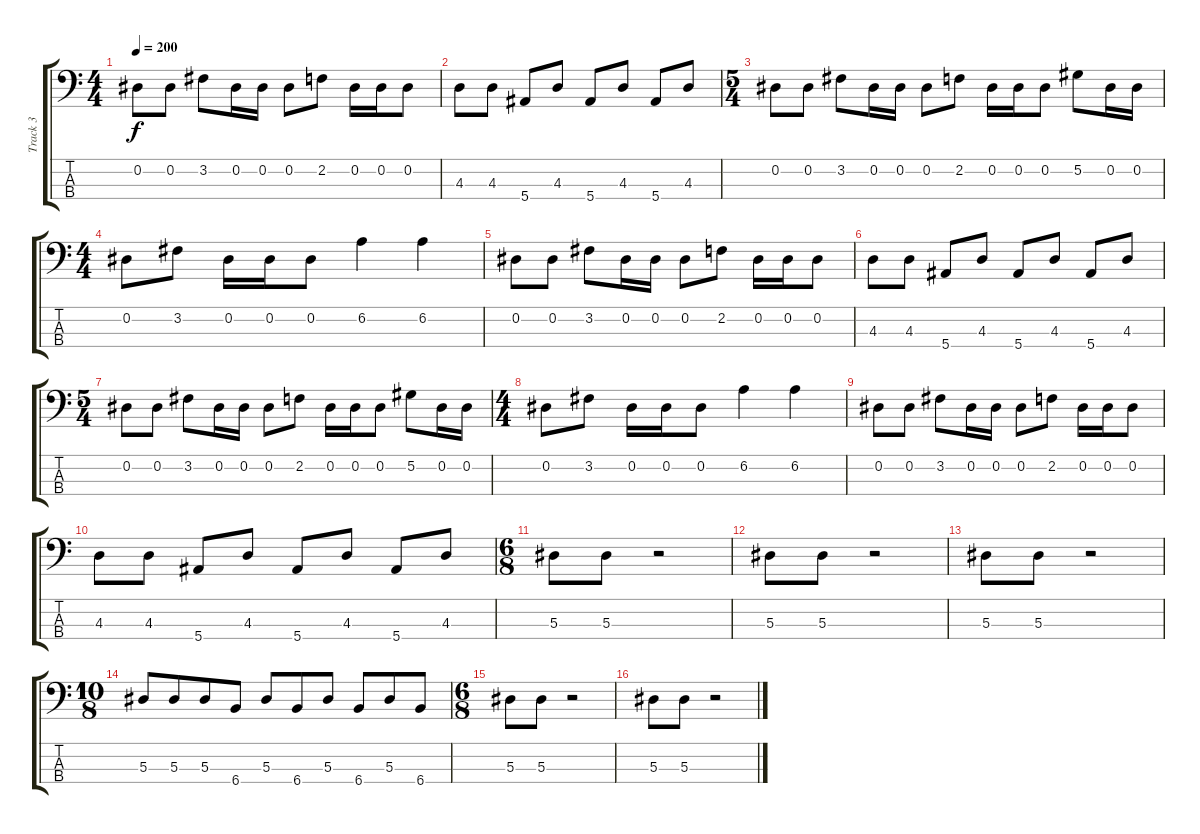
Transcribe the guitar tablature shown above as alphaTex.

\track ("Track 3" "Track 3") {instrument electricbassfinger}
\staff {score tabs}
\tuning (Ab2 Eb2 Bb1 F1) {hide}
\ts (4 4)
\tempo 200
\clef f4
\ks c
0.2.8{dy f} 0.2.8 3.2.8 0.2.16 0.2.16 0.2.8 2.2.8 0.2.16 0.2.16 0.2.8 |
4.3.8 4.3.8 5.4.8 4.3.8 5.4.8 4.3.8 5.4.8 4.3.8 |
\ts (5 4)
0.2.8 0.2.8 3.2.8 0.2.16 0.2.16 0.2.8 2.2.8 0.2.16 0.2.16 0.2.8 5.2.8 0.2.16 0.2.16 |
\ts (4 4)
0.2.8 3.2.8 0.2.16 0.2.16 0.2.8 6.2.4 6.2.4 |
0.2.8 0.2.8 3.2.8 0.2.16 0.2.16 0.2.8 2.2.8 0.2.16 0.2.16 0.2.8 |
4.3.8 4.3.8 5.4.8 4.3.8 5.4.8 4.3.8 5.4.8 4.3.8 |
\ts (5 4)
0.2.8 0.2.8 3.2.8 0.2.16 0.2.16 0.2.8 2.2.8 0.2.16 0.2.16 0.2.8 5.2.8 0.2.16 0.2.16 |
\ts (4 4)
0.2.8 3.2.8 0.2.16 0.2.16 0.2.8 6.2.4 6.2.4 |
0.2.8 0.2.8 3.2.8 0.2.16 0.2.16 0.2.8 2.2.8 0.2.16 0.2.16 0.2.8 |
4.3.8 4.3.8 5.4.8 4.3.8 5.4.8 4.3.8 5.4.8 4.3.8 |
\ts (6 8)
5.3.8 5.3.8 r.2 |
5.3.8 5.3.8 r.2 |
5.3.8 5.3.8 r.2 |
\ts (10 8)
5.3.8 5.3.8 5.3.8 6.4.8 5.3.8 6.4.8 5.3.8 6.4.8 5.3.8 6.4.8 |
\ts (6 8)
5.3.8 5.3.8 r.2 |
5.3.8 5.3.8 r.2
